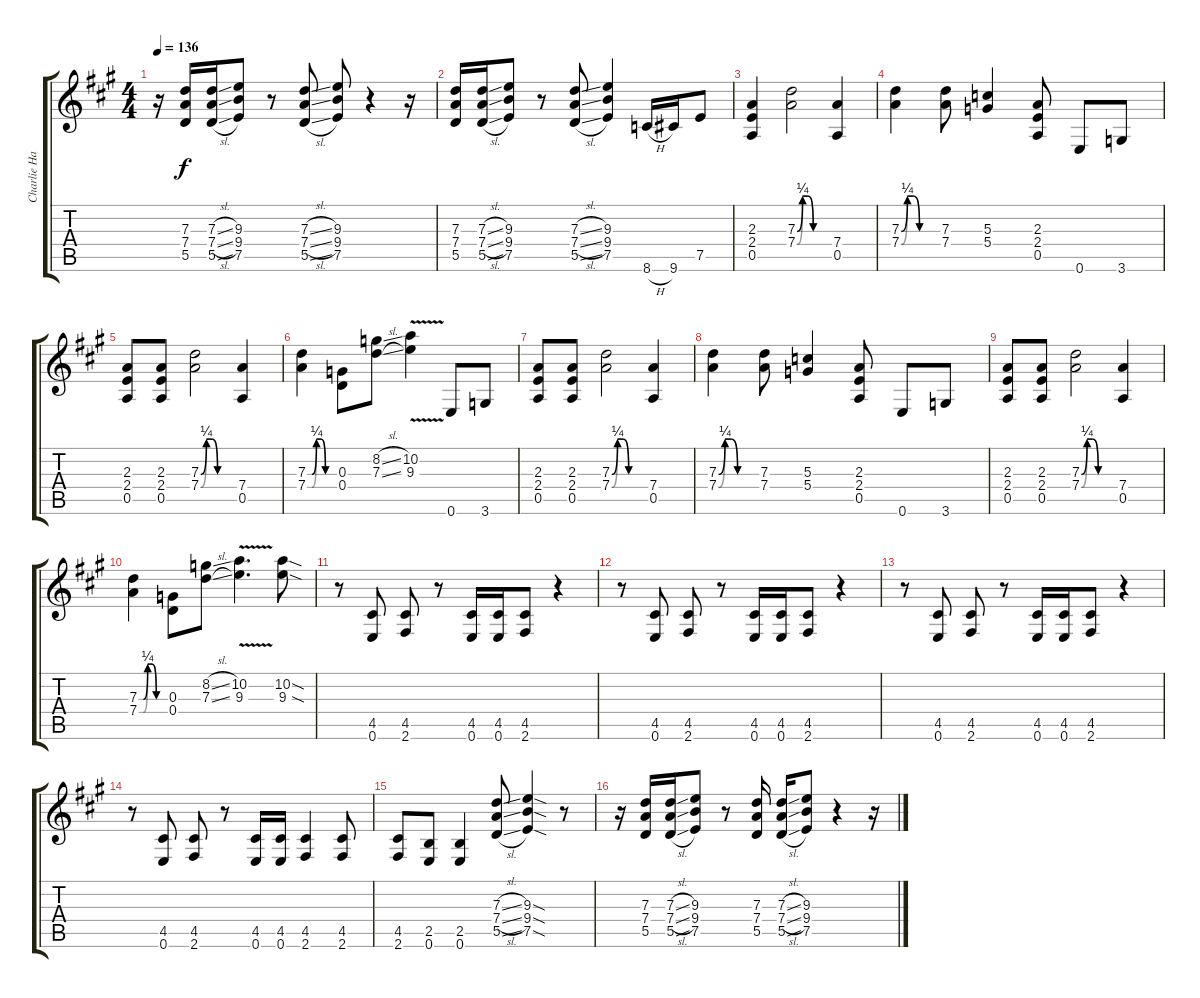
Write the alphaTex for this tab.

\track ("Charlie Hargrett Guitar" "Charlie Ha") {instrument overdrivenguitar}
\staff {score tabs}
\tuning (E4 B3 G3 D3 A2 E2) {hide}
\ts (4 4)
\tempo 136
\clef g2
\ks a
r.16{dy f} (7.3 7.4 5.5).16 (7.3{sl} 7.4{sl} 5.5{sl}).16 (9.3 9.4 7.5).8 r.8 (7.3{sl} 7.4{sl} 5.5{sl}).8 (9.3 9.4 7.5).8 r.4 r.16 |
(7.3 7.4 5.5).16 (7.3{sl} 7.4{sl} 5.5{sl}).16 (9.3 9.4 7.5).8 r.8 (7.3{sl} 7.4{sl} 5.5{sl}).8 (9.3 9.4 7.5).4 8.6{h}.16 9.6.16 7.5.8 |
(2.3 2.4 0.5).4 (7.3{be (custom 0 0 10 1 20 1 30 0 60 0)} 7.4{be (custom 0 0 10 1 20 1 30 0 60 0)}).2 (7.4 0.5).4 |
(7.3{be (custom 0 0 10 1 20 1 30 0 60 0)} 7.4{be (custom 0 0 10 1 20 1 30 0 60 0)}).4 (7.3 7.4).8 (5.3 5.4).4 (2.3 2.4 0.5).8 0.6.8 3.6.8 |
(2.3 2.4 0.5).8 (2.3 2.4 0.5).8 (7.3{be (custom 0 0 10 1 20 1 30 0 60 0)} 7.4{be (custom 0 0 10 1 20 1 30 0 60 0)}).2 (7.4 0.5).4 |
(7.3{be (custom 0 0 5 0 10 0 20 1 30 1 40 0 60 0)} 7.4{be (custom 0 0 5 0 10 0 20 1 30 1 40 0 60 0)}).4 (0.3 0.4).8 (8.2{sl} 7.3{sl}).8 (10.2{v} 9.3{v}).4 0.6.8 3.6.8 |
(2.3 2.4 0.5).8 (2.3 2.4 0.5).8 (7.3{be (custom 0 0 10 1 20 1 30 0 60 0)} 7.4{be (custom 0 0 10 1 20 1 30 0 60 0)}).2 (7.4 0.5).4 |
(7.3{be (custom 0 0 10 1 20 1 30 0 60 0)} 7.4{be (custom 0 0 10 1 20 1 30 0 60 0)}).4 (7.3 7.4).8 (5.3 5.4).4 (2.3 2.4 0.5).8 0.6.8 3.6.8 |
(2.3 2.4 0.5).8 (2.3 2.4 0.5).8 (7.3{be (custom 0 0 10 1 20 1 30 0 60 0)} 7.4{be (custom 0 0 10 1 20 1 30 0 60 0)}).2 (7.4 0.5).4 |
(7.3{be (custom 0 0 5 0 10 0 20 1 30 1 40 0 60 0)} 7.4{be (custom 0 0 5 0 10 0 20 1 30 1 40 0 60 0)}).4 (0.3 0.4).8 (8.2{sl} 7.3{sl}).8 (10.2{v} 9.3{v}).4{d} (10.2{sod} 9.3{sod}).8 |
r.8 (4.5 0.6).8 (4.5 2.6).8 r.8 (4.5 0.6).16 (4.5 0.6).16 (4.5 2.6).8 r.4 |
r.8 (4.5 0.6).8 (4.5 2.6).8 r.8 (4.5 0.6).16 (4.5 0.6).16 (4.5 2.6).8 r.4 |
r.8 (4.5 0.6).8 (4.5 2.6).8 r.8 (4.5 0.6).16 (4.5 0.6).16 (4.5 2.6).8 r.4 |
r.8 (4.5 0.6).8 (4.5 2.6).8 r.8 (4.5 0.6).16 (4.5 0.6).16 (4.5 2.6).4 (4.5 2.6).8 |
(4.5 2.6).8 (2.5 0.6).8 (2.5 0.6).4 (7.3{sl} 7.4{sl} 5.5{sl}).8 (9.3{sod} 9.4{sod} 7.5{sod}).4 r.8 |
r.16 (7.3 7.4 5.5).16 (7.3{sl} 7.4{sl} 5.5{sl}).16 (9.3 9.4 7.5).8 r.8 (7.3 7.4 5.5).16 (7.3{sl} 7.4{sl} 5.5{sl}).16 (9.3 9.4 7.5).8 r.4 r.16
